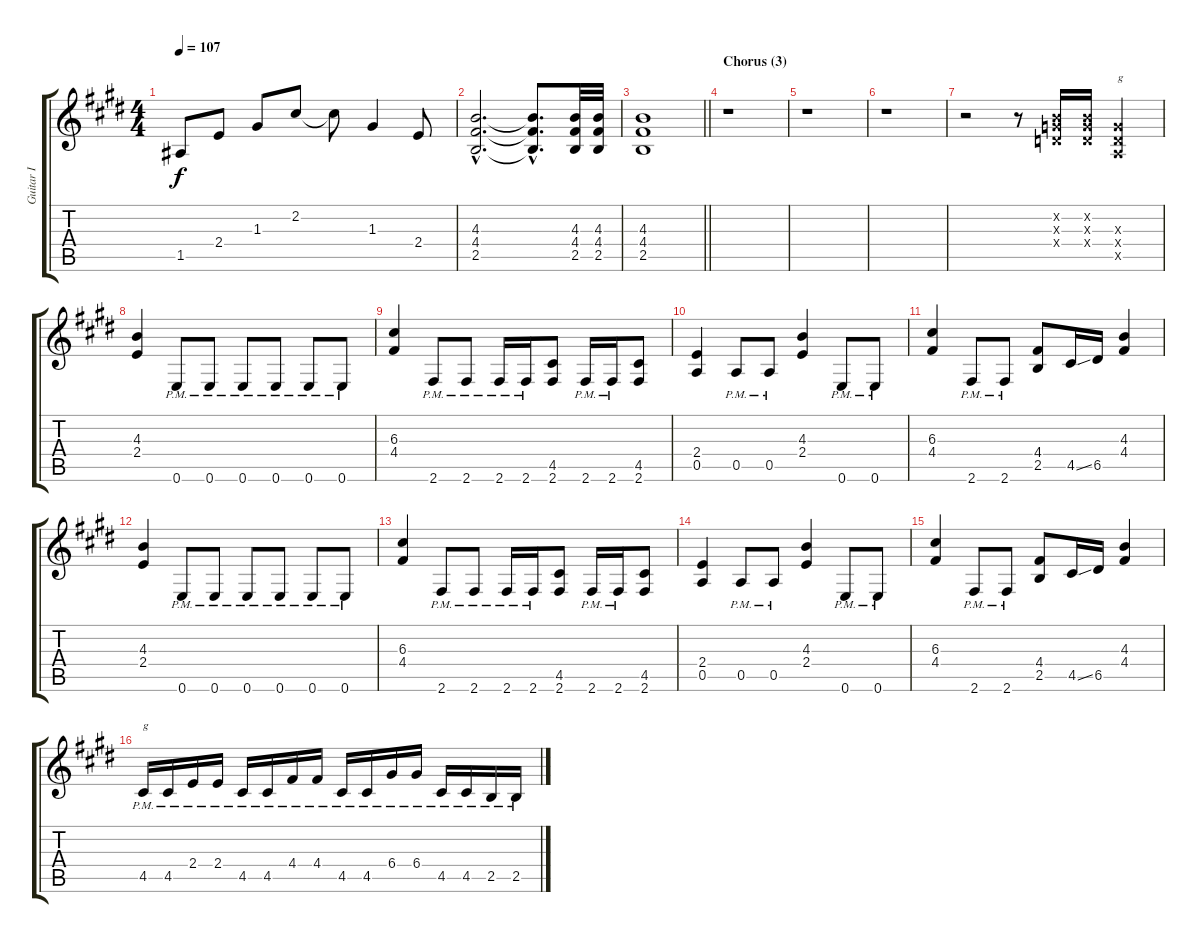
\track ("Guitar I" "Guitar I") {instrument distortionguitar}
\staff {score tabs}
\tuning (E4 B3 G3 D3 A2 E2) {hide}
\ts (4 4)
\tempo 107
\clef g2
\ks e
1.5.8{dy f} 2.4.8 1.3.8 2.2.8 2.2{t}.8 1.3.4 2.4.8 |
(4.3{hac} 4.4{hac} 2.5{hac}).2{d} (4.3{hac t} 4.4{hac t} 2.5{hac t}).8{d} (4.3 4.4 2.5).32 (4.3 4.4 2.5).32 |
\barLineRight lightlight
(4.3 4.4 2.5).1 |
\section ("" "Chorus (3)")
r.1 |
r.1 |
r.1 |
r.2 r.8 (0.2{x} 0.3{x} 0.4{x}).16 (0.2{x} 0.3{x} 0.4{x}).16 (0.3{x} 0.4{x} 0.5{x}).4{txt "g"} |
(4.3 2.4).4 0.6{pm}.8 0.6{pm}.8 0.6{pm}.8 0.6{pm}.8 0.6{pm}.8 0.6{pm}.8 |
(6.3 4.4).4 2.6{pm}.8 2.6{pm}.8 2.6{pm}.16 2.6{pm}.16 (4.5 2.6).8 2.6{pm}.16 2.6{pm}.16 (4.5 2.6).8 |
(2.4 0.5).4 0.5{pm}.8 0.5{pm}.8 (4.3 2.4).4 0.6{pm}.8 0.6{pm}.8 |
(6.3 4.4).4 2.6{pm}.8 2.6{pm}.8 (4.4 2.5).8 4.5{ss}.16 6.5.16 (4.3 4.4).4 |
(4.3 2.4).4 0.6{pm}.8 0.6{pm}.8 0.6{pm}.8 0.6{pm}.8 0.6{pm}.8 0.6{pm}.8 |
(6.3 4.4).4 2.6{pm}.8 2.6{pm}.8 2.6{pm}.16 2.6{pm}.16 (4.5 2.6).8 2.6{pm}.16 2.6{pm}.16 (4.5 2.6).8 |
(2.4 0.5).4 0.5{pm}.8 0.5{pm}.8 (4.3 2.4).4 0.6{pm}.8 0.6{pm}.8 |
(6.3 4.4).4 2.6{pm}.8 2.6{pm}.8 (4.4 2.5).8 4.5{ss}.16 6.5.16 (4.3 4.4).4 |
4.5{pm}.16{txt "g"} 4.5{pm}.16 2.4{pm}.16 2.4{pm}.16 4.5{pm}.16 4.5{pm}.16 4.4{pm}.16 4.4{pm}.16 4.5{pm}.16 4.5{pm}.16 6.4{pm}.16 6.4{pm}.16 4.5{pm}.16 4.5{pm}.16 2.5{pm}.16 2.5{pm}.16
